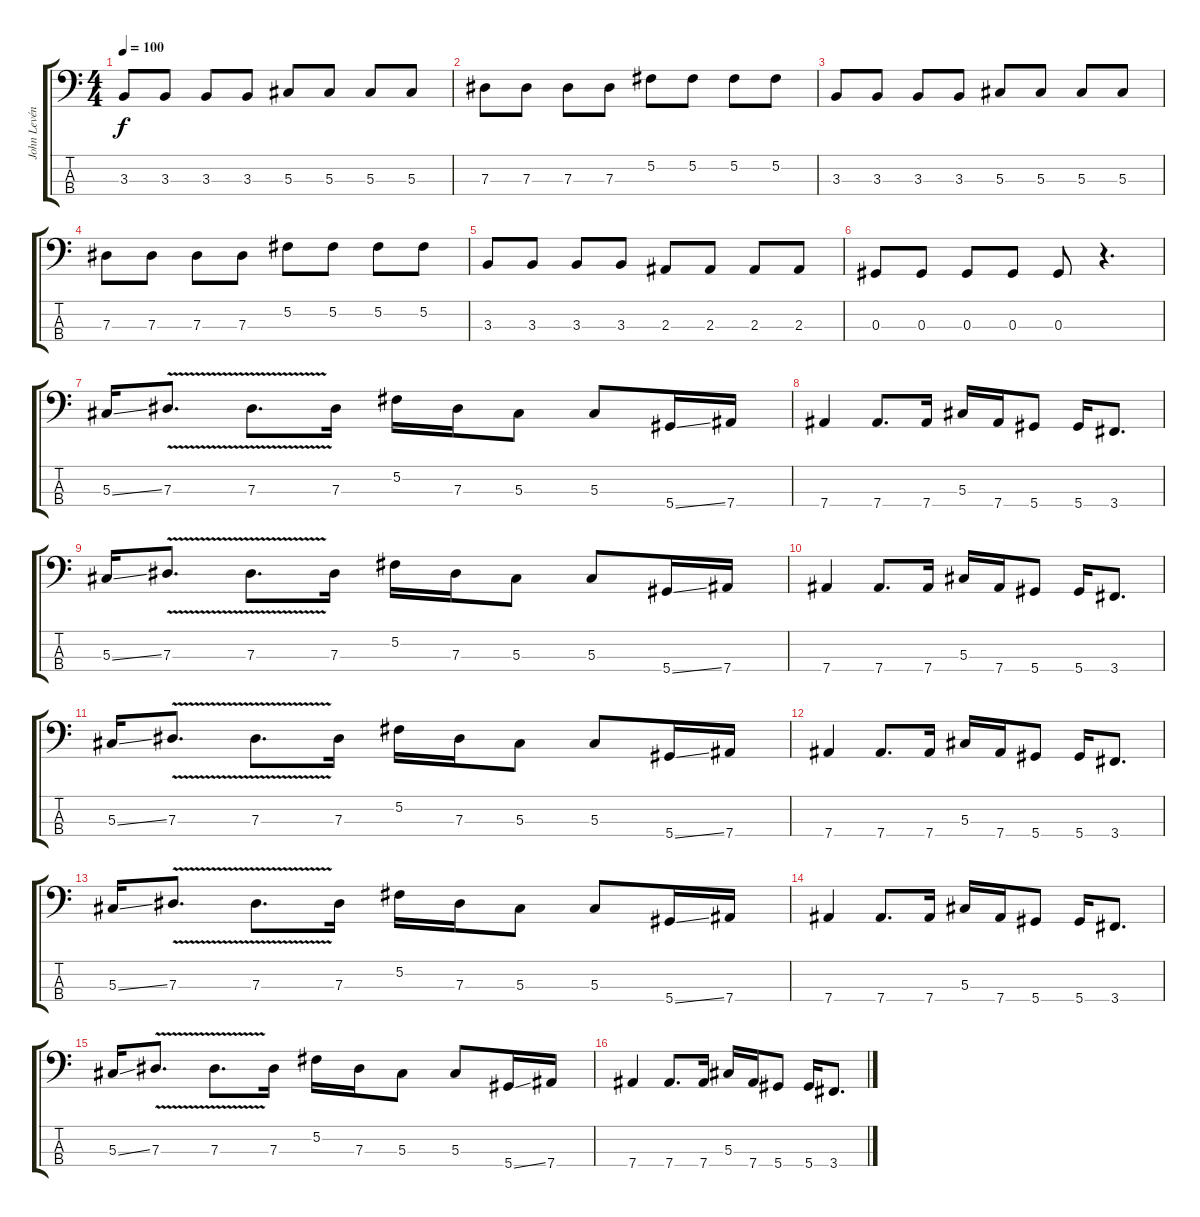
\track ("John Levén" "John Levén") {instrument electricbassfinger}
\staff {score tabs}
\tuning (Gb2 Db2 Ab1 Eb1) {hide}
\ts (4 4)
\tempo 100
\clef f4
\ks c
3.3.8{dy f} 3.3.8 3.3.8 3.3.8 5.3.8 5.3.8 5.3.8 5.3.8 |
7.3.8 7.3.8 7.3.8 7.3.8 5.2.8 5.2.8 5.2.8 5.2.8 |
3.3.8 3.3.8 3.3.8 3.3.8 5.3.8 5.3.8 5.3.8 5.3.8 |
7.3.8 7.3.8 7.3.8 7.3.8 5.2.8 5.2.8 5.2.8 5.2.8 |
3.3.8 3.3.8 3.3.8 3.3.8 2.3.8 2.3.8 2.3.8 2.3.8 |
0.3.8 0.3.8 0.3.8 0.3.8 0.3.8 r.4{d} |
5.3{ss}.16 7.3{v}.8{d} 7.3{v}.8{d} 7.3.16 5.2.16 7.3.16 5.3.8 5.3.8 5.4{ss}.16 7.4.16 |
7.4.4 7.4.8{d} 7.4.16 5.3.16 7.4.16 5.4.8 5.4.16 3.4.8{d} |
5.3{ss}.16 7.3{v}.8{d} 7.3{v}.8{d} 7.3.16 5.2.16 7.3.16 5.3.8 5.3.8 5.4{ss}.16 7.4.16 |
7.4.4 7.4.8{d} 7.4.16 5.3.16 7.4.16 5.4.8 5.4.16 3.4.8{d} |
5.3{ss}.16 7.3{v}.8{d} 7.3{v}.8{d} 7.3.16 5.2.16 7.3.16 5.3.8 5.3.8 5.4{ss}.16 7.4.16 |
7.4.4 7.4.8{d} 7.4.16 5.3.16 7.4.16 5.4.8 5.4.16 3.4.8{d} |
5.3{ss}.16 7.3{v}.8{d} 7.3{v}.8{d} 7.3.16 5.2.16 7.3.16 5.3.8 5.3.8 5.4{ss}.16 7.4.16 |
7.4.4 7.4.8{d} 7.4.16 5.3.16 7.4.16 5.4.8 5.4.16 3.4.8{d} |
5.3{ss}.16 7.3{v}.8{d} 7.3{v}.8{d} 7.3.16 5.2.16 7.3.16 5.3.8 5.3.8 5.4{ss}.16 7.4.16 |
7.4.4 7.4.8{d} 7.4.16 5.3.16 7.4.16 5.4.8 5.4.16 3.4.8{d}
